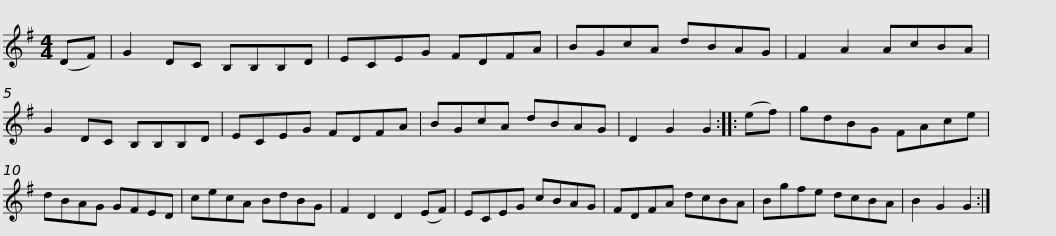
X:1
L:1/8
M:4/4
I:linebreak $
K:G
V:1 treble
V:1
 (DF) | G2 DC B,B,B,D | ECEG FDFA | BGcA dBAG | F2 A2 AcBA | %5
 G2 DC B,B,B,D |$ ECEG FDFA | BGcA dBAG | D2 G2 G2 :: (ef) | %10
 gdBG FAce | dBAG GFED |$ cecA BdBG | F2 D2 D2 (EF) | ECEG cBAG | %15
 FDFA dcBA | Bgfe dcBA | B2 G2 G2 :| %18
